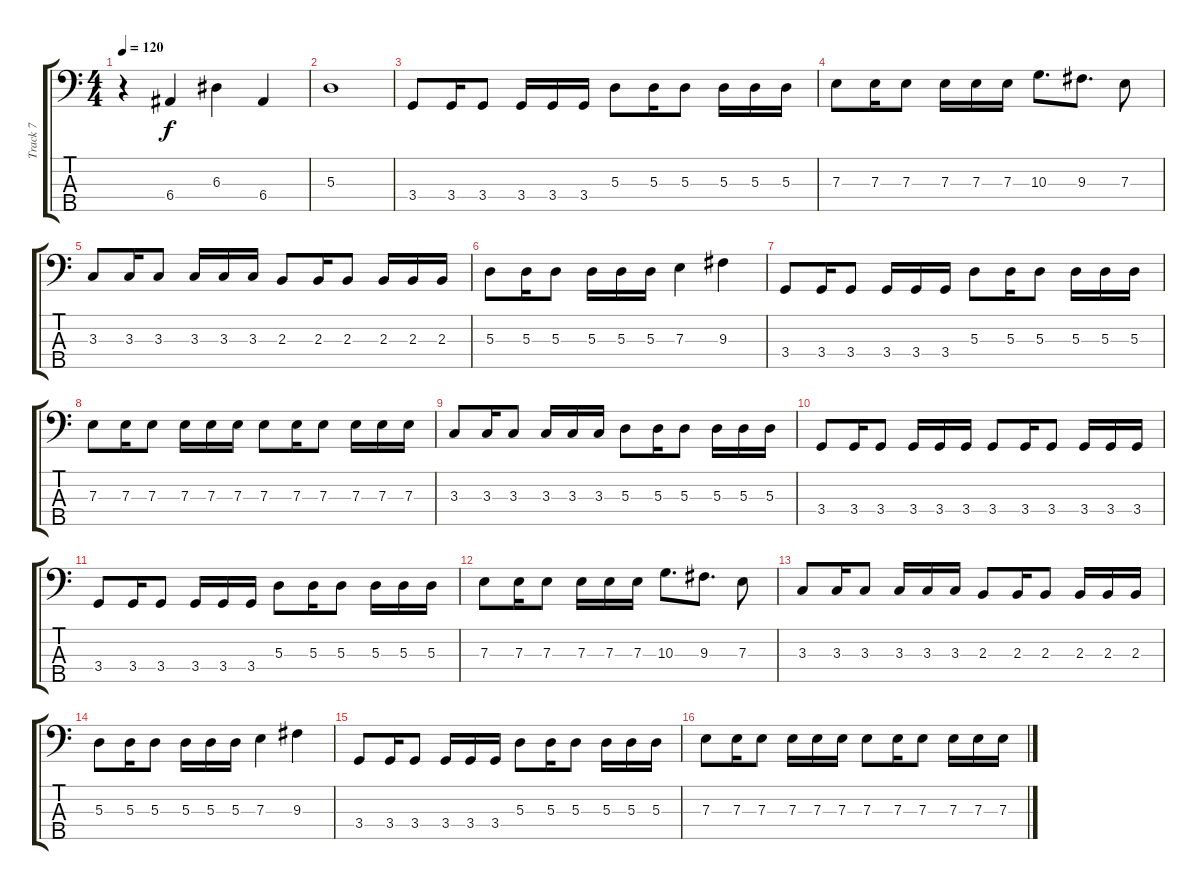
\track ("Track 7" "Track 7") {instrument electricbasspick}
\staff {score tabs}
\tuning (G2 D2 A1 E1 B0) {hide}
\ts (4 4)
\tempo 120
\clef f4
\ks c
r.4{dy f} 6.4.4 6.3.4 6.4.4 |
5.3.1 |
3.4.8 3.4.16 3.4.8 3.4.16 3.4.16 3.4.16 5.3.8 5.3.16 5.3.8 5.3.16 5.3.16 5.3.16 |
7.3.8 7.3.16 7.3.8 7.3.16 7.3.16 7.3.16 10.3.8{d} 9.3.8{d} 7.3.8 |
3.3.8 3.3.16 3.3.8 3.3.16 3.3.16 3.3.16 2.3.8 2.3.16 2.3.8 2.3.16 2.3.16 2.3.16 |
5.3.8 5.3.16 5.3.8 5.3.16 5.3.16 5.3.16 7.3.4 9.3.4 |
3.4.8 3.4.16 3.4.8 3.4.16 3.4.16 3.4.16 5.3.8 5.3.16 5.3.8 5.3.16 5.3.16 5.3.16 |
7.3.8 7.3.16 7.3.8 7.3.16 7.3.16 7.3.16 7.3.8 7.3.16 7.3.8 7.3.16 7.3.16 7.3.16 |
3.3.8 3.3.16 3.3.8 3.3.16 3.3.16 3.3.16 5.3.8 5.3.16 5.3.8 5.3.16 5.3.16 5.3.16 |
3.4.8 3.4.16 3.4.8 3.4.16 3.4.16 3.4.16 3.4.8 3.4.16 3.4.8 3.4.16 3.4.16 3.4.16 |
3.4.8 3.4.16 3.4.8 3.4.16 3.4.16 3.4.16 5.3.8 5.3.16 5.3.8 5.3.16 5.3.16 5.3.16 |
7.3.8 7.3.16 7.3.8 7.3.16 7.3.16 7.3.16 10.3.8{d} 9.3.8{d} 7.3.8 |
3.3.8 3.3.16 3.3.8 3.3.16 3.3.16 3.3.16 2.3.8 2.3.16 2.3.8 2.3.16 2.3.16 2.3.16 |
5.3.8 5.3.16 5.3.8 5.3.16 5.3.16 5.3.16 7.3.4 9.3.4 |
3.4.8 3.4.16 3.4.8 3.4.16 3.4.16 3.4.16 5.3.8 5.3.16 5.3.8 5.3.16 5.3.16 5.3.16 |
7.3.8 7.3.16 7.3.8 7.3.16 7.3.16 7.3.16 7.3.8 7.3.16 7.3.8 7.3.16 7.3.16 7.3.16
